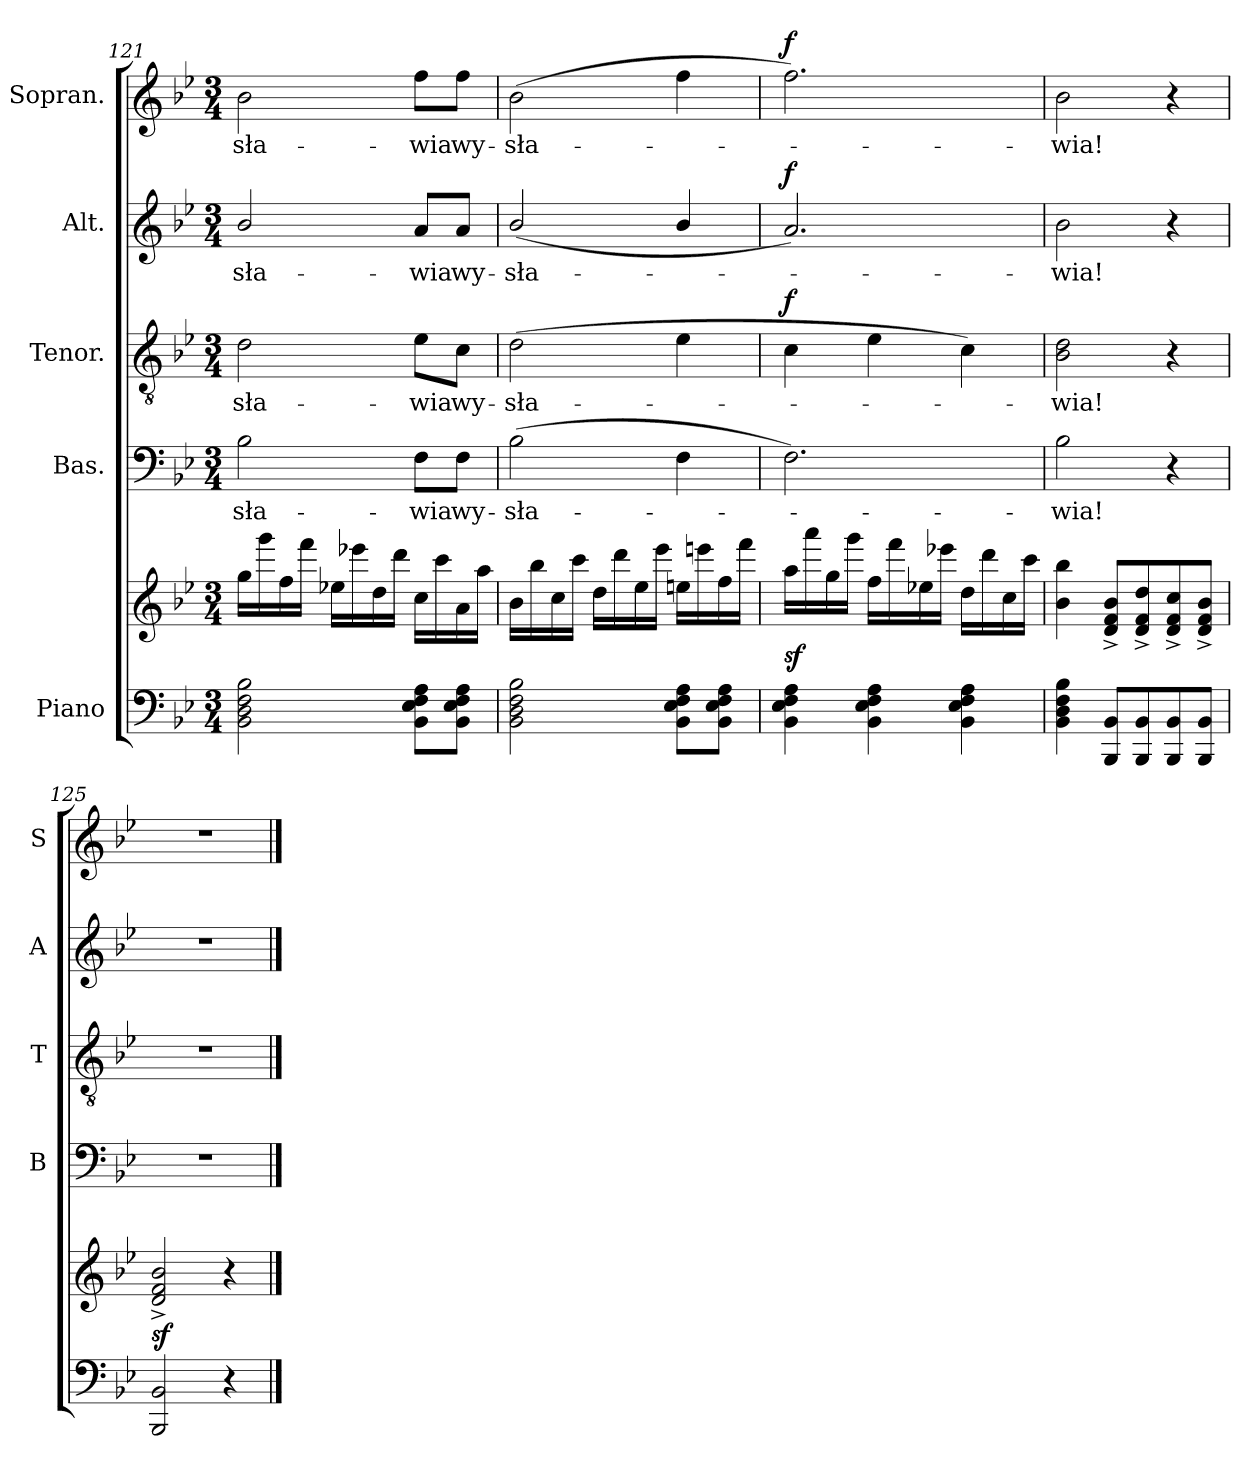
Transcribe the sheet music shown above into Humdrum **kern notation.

**kern	**kern	**dynam	**kern	**text	**kern	**text	**dynam	**kern	**text	**dynam	**kern	**text	**dynam
*part5	*part5	*part5	*part4	*part4	*part3	*part3	*part3	*part2	*part2	*part2	*part1	*part1	*part1
*staff6	*staff5	*staff5/6	*staff4	*staff4	*staff3	*staff3	*staff3	*staff2	*staff2	*staff2	*staff1	*staff1	*staff1
*I"Piano	*	*	*I"Bas.	*	*I"Tenor.	*	*	*I"Alt.	*	*	*I"Sopran.	*	*
*	*	*	*I'B	*	*I'T	*	*	*I'A	*	*	*I'S	*	*
*clefF4	*clefG2	*	*clefF4	*	*clefGv2	*	*	*clefG2	*	*	*clefG2	*	*
*k[b-e-]	*k[b-e-]	*	*k[b-e-]	*	*k[b-e-]	*	*	*k[b-e-]	*	*	*k[b-e-]	*	*
*B-:	*B-:	*	*B-:	*	*B-:	*	*	*B-:	*	*	*B-:	*	*
*M3/4	*M3/4	*	*M3/4	*	*M3/4	*	*	*M3/4	*	*	*M3/4	*	*
=121	=121	=121	=121	=121	=121	=121	=121	=121	=121	=121	=121	=121	=121
2BB-\ 2D\ 2F\ 2B-\	16gg\LL	.	2B-\	-sła-	2d\	-sła-	.	2b-/	-sła-	.	2b-\	-sła-	.
.	16ggg\	.	.	.	.	.	.	.	.	.	.	.	.
.	16ff\	.	.	.	.	.	.	.	.	.	.	.	.
.	16fff\JJ	.	.	.	.	.	.	.	.	.	.	.	.
.	16ee-X\LL	.	.	.	.	.	.	.	.	.	.	.	.
.	16eee-X\	.	.	.	.	.	.	.	.	.	.	.	.
.	16dd\	.	.	.	.	.	.	.	.	.	.	.	.
.	16ddd\JJ	.	.	.	.	.	.	.	.	.	.	.	.
8BB-\ 8E-\ 8F\ 8A\L	16cc\LL	.	8F\L	-wia	8e-\L	-wia	.	8a/L	-wia	.	8ff\L	-wia	.
.	16ccc\	.	.	.	.	.	.	.	.	.	.	.	.
8BB-\ 8E-\ 8F\ 8A\J	16a\	.	8F\J	wy-	8c\J	wy-	.	8a/J	wy-	.	8ff\J	wy-	.
.	16aa\JJ	.	.	.	.	.	.	.	.	.	.	.	.
=122	=122	=122	=122	=122	=122	=122	=122	=122	=122	=122	=122	=122	=122
2BB-\ 2D\ 2F\ 2B-\	16b-\LL	.	(2B-\	-sła-	(2d\	-sła-	.	(2b-/	-sła-	.	(2b-\	-sła-	.
.	16bb-\	.	.	.	.	.	.	.	.	.	.	.	.
.	16cc\	.	.	.	.	.	.	.	.	.	.	.	.
.	16ccc\JJ	.	.	.	.	.	.	.	.	.	.	.	.
.	16dd\LL	.	.	.	.	.	.	.	.	.	.	.	.
.	16ddd\	.	.	.	.	.	.	.	.	.	.	.	.
.	16ee-\	.	.	.	.	.	.	.	.	.	.	.	.
.	16eee-\JJ	.	.	.	.	.	.	.	.	.	.	.	.
8BB-\ 8E-\ 8F\ 8A\L	16een\LL	.	4F\	.	4e-\	.	.	4b-/	.	.	4ff\	.	.
.	16eeen\	.	.	.	.	.	.	.	.	.	.	.	.
8BB-\ 8E-\ 8F\ 8A\J	16ff\	.	.	.	.	.	.	.	.	.	.	.	.
.	16fff\JJ	.	.	.	.	.	.	.	.	.	.	.	.
=123	=123	=123	=123	=123	=123	=123	=123	=123	=123	=123	=123	=123	=123
!	!	!	!	!	!	!	!LO:DY:a	!	!	!LO:DY:a	!	!	!LO:DY:a
4BB-\ 4E-\ 4F\ 4A\	16aa\LL	sf	2.F\)	.	4c\	.	f	2.a/)	.	f	2.ff\)	.	f
.	16aaa\	.	.	.	.	.	.	.	.	.	.	.	.
.	16gg\	.	.	.	.	.	.	.	.	.	.	.	.
.	16ggg\JJ	.	.	.	.	.	.	.	.	.	.	.	.
4BB-\ 4E-\ 4F\ 4A\	16ff\LL	.	.	.	4e-\	.	.	.	.	.	.	.	.
.	16fff\	.	.	.	.	.	.	.	.	.	.	.	.
.	16ee-X\	.	.	.	.	.	.	.	.	.	.	.	.
.	16eee-X\JJ	.	.	.	.	.	.	.	.	.	.	.	.
4BB-\ 4E-\ 4F\ 4A\	16dd\LL	.	.	.	4c\)	.	.	.	.	.	.	.	.
.	16ddd\	.	.	.	.	.	.	.	.	.	.	.	.
.	16cc\	.	.	.	.	.	.	.	.	.	.	.	.
.	16ccc\JJ	.	.	.	.	.	.	.	.	.	.	.	.
=124	=124	=124	=124	=124	=124	=124	=124	=124	=124	=124	=124	=124	=124
4BB-\ 4D\ 4F\ 4B-\	4b-\ 4bb-\	.	2B-\	-wia!	2B-\ 2d\	-wia!	.	2b-\	-wia!	.	2b-\	-wia!	.
8BBB-/ 8BB-/L	8d^/ 8f^/ 8b-^/L	.	.	.	.	.	.	.	.	.	.	.	.
8BBB-/ 8BB-/	8d^/ 8f^/ 8dd^/	.	.	.	.	.	.	.	.	.	.	.	.
8BBB-/ 8BB-/	8d^/ 8f^/ 8cc^/	.	4r	.	4r	.	.	4r	.	.	4r	.	.
8BBB-/ 8BB-/J	8d^/ 8f^/ 8b-^/J	.	.	.	.	.	.	.	.	.	.	.	.
=125	=125	=125	=125	=125	=125	=125	=125	=125	=125	=125	=125	=125	=125
2BBB-/ 2BB-/	2d^/ 2f^/ 2b-^/	sf	2.r	.	2.r	.	.	2.r	.	.	2.r	.	.
4r	4r	.	.	.	.	.	.	.	.	.	.	.	.
==	==	==	==	==	==	==	==	==	==	==	==	==	==
*-	*-	*-	*-	*-	*-	*-	*-	*-	*-	*-	*-	*-	*-
